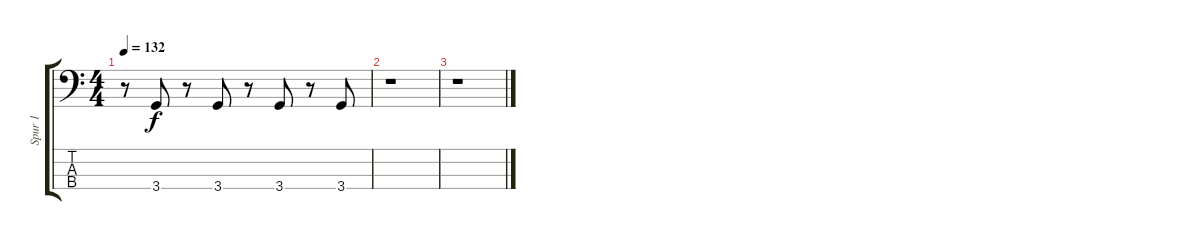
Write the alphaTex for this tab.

\track ("Spur 1" "Spur 1") {instrument fretlessbass}
\staff {score tabs}
\tuning (G2 D2 A1 E1) {hide}
\ts (4 4)
\tempo 132
\clef f4
\ks c
r.8{dy f} 3.4.8 r.8 3.4.8 r.8 3.4.8 r.8 3.4.8 |
r.1 |
r.1
